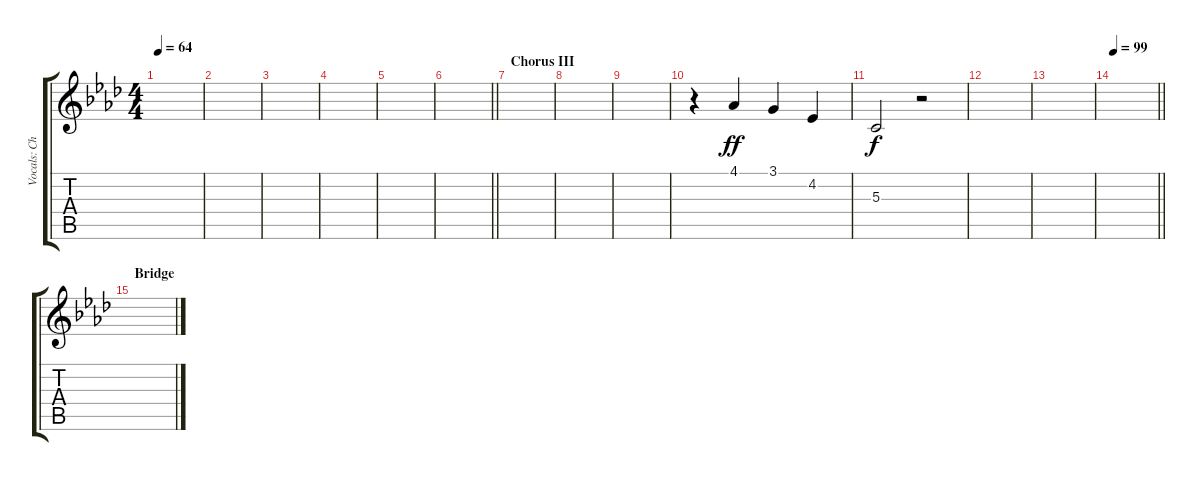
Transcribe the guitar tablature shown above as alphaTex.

\track ("Vocals: Choir" "Vocals: Ch") {instrument choiraahs}
\staff {score tabs}
\tuning (E4 B3 G3 D3 A2 E2) {hide}
\ts (4 4)
\tempo 64
\clef g2
\ks ab
|
|
|
|
|
\barLineRight lightlight
|
\section ("" "Chorus III")
|
|
|
r.4 4.1.4{dy ff} 3.1.4 4.2.4 |
5.3.2{dy f} r.2 |
|
|
\tempo 99
\barLineRight lightlight
|
\section ("" "Bridge")
